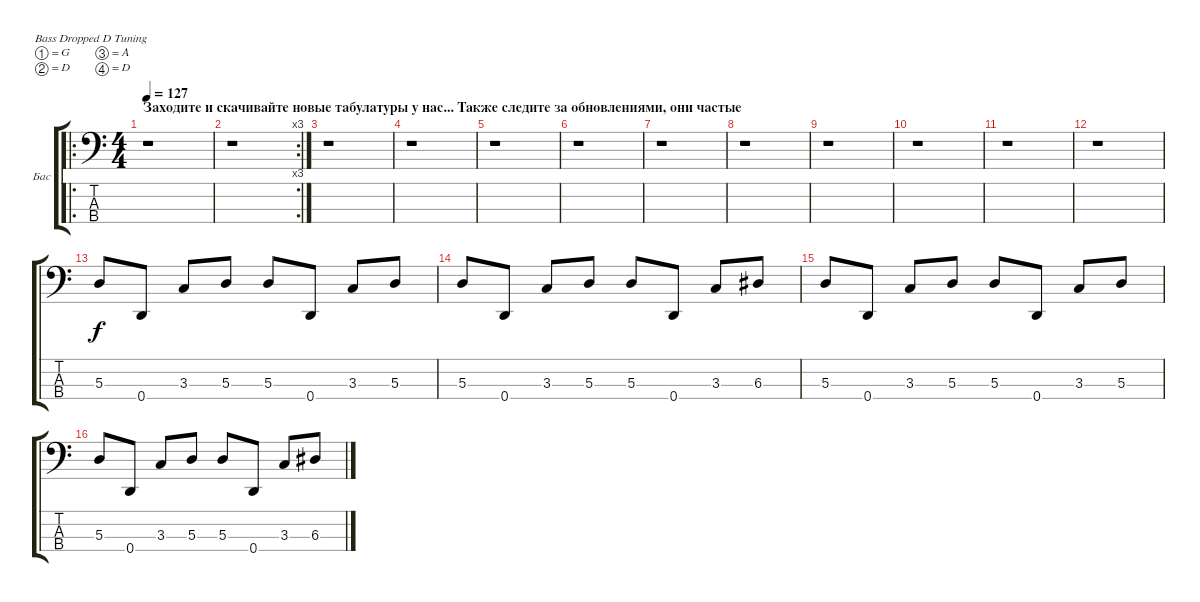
\bracketExtendMode groupsimilarinstruments
\firstSystemTrackNameOrientation horizontal
\otherSystemsTrackNameOrientation horizontal
\track ("Бас" "Бас") {instrument electricbassfinger}
\staff {score tabs}
\tuning (G2 D2 A1 D1)
\ro
\ts (4 4)
\section ("" "Заходите и скачивайте новые табулатуры у нас... Также следите за обновлениями, они частые")
\tempo 127
\clef f4
\ks c
r.1{dy f instrument electricbassfinger} |
\rc 3
r.1 |
r.1 |
r.1 |
r.1 |
r.1 |
r.1 |
r.1 |
r.1 |
r.1 |
r.1 |
r.1 |
5.3.8 0.4.8 3.3.8 5.3.8 5.3.8 0.4.8 3.3.8 5.3.8 |
5.3.8 0.4.8 3.3.8 5.3.8 5.3.8 0.4.8 3.3.8 6.3.8 |
5.3.8 0.4.8 3.3.8 5.3.8 5.3.8 0.4.8 3.3.8 5.3.8 |
5.3.8 0.4.8 3.3.8 5.3.8 5.3.8 0.4.8 3.3.8 6.3.8
